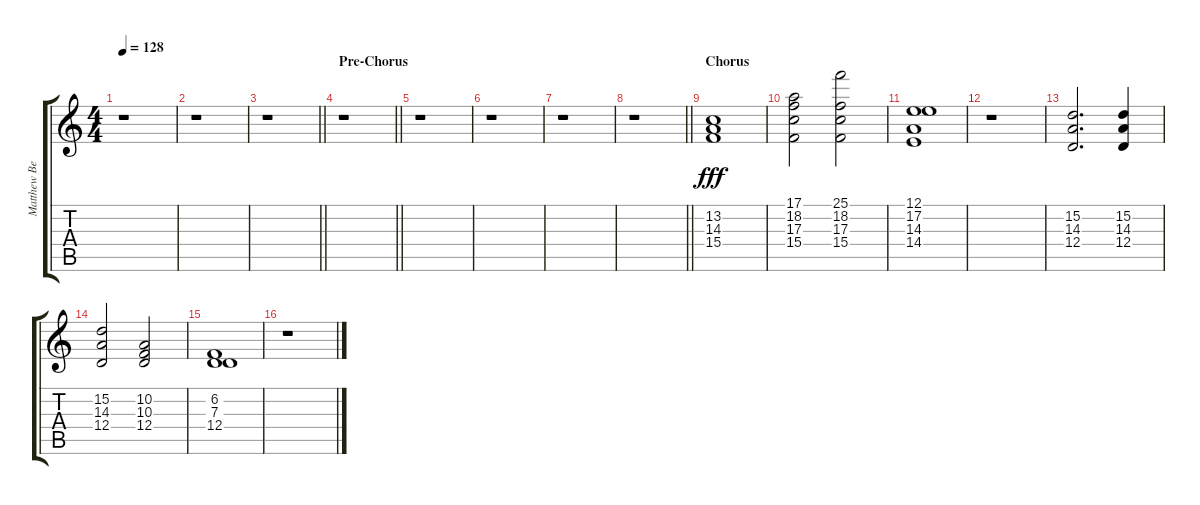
\track ("Matthew Bellamy (Piano 1)" "Matthew Be") {instrument electricgrandpiano}
\staff {score tabs}
\tuning (E4 B3 G3 D3 A2 E2) {hide}
\ts (4 4)
\tempo 128
\clef g2
\ks c
r.1{dy fff} |
r.1 |
\barLineRight lightlight
r.1 |
\section ("" "Pre-Chorus")
\barLineRight lightlight
r.1 |
r.1 |
r.1 |
r.1 |
\barLineRight lightlight
r.1 |
\section ("" "Chorus")
(13.2 14.3 15.4).1 |
(17.1 18.2 17.3 15.4).2 (25.1 18.2 17.3 15.4).2 |
(12.1 17.2 14.3 14.4).1 |
r.1 |
(15.2 14.3 12.4).2{d} (15.2 14.3 12.4).4 |
(15.2 14.3 12.4).2 (10.2 10.3 12.4).2 |
(6.2 7.3 12.4).1 |
r.1
